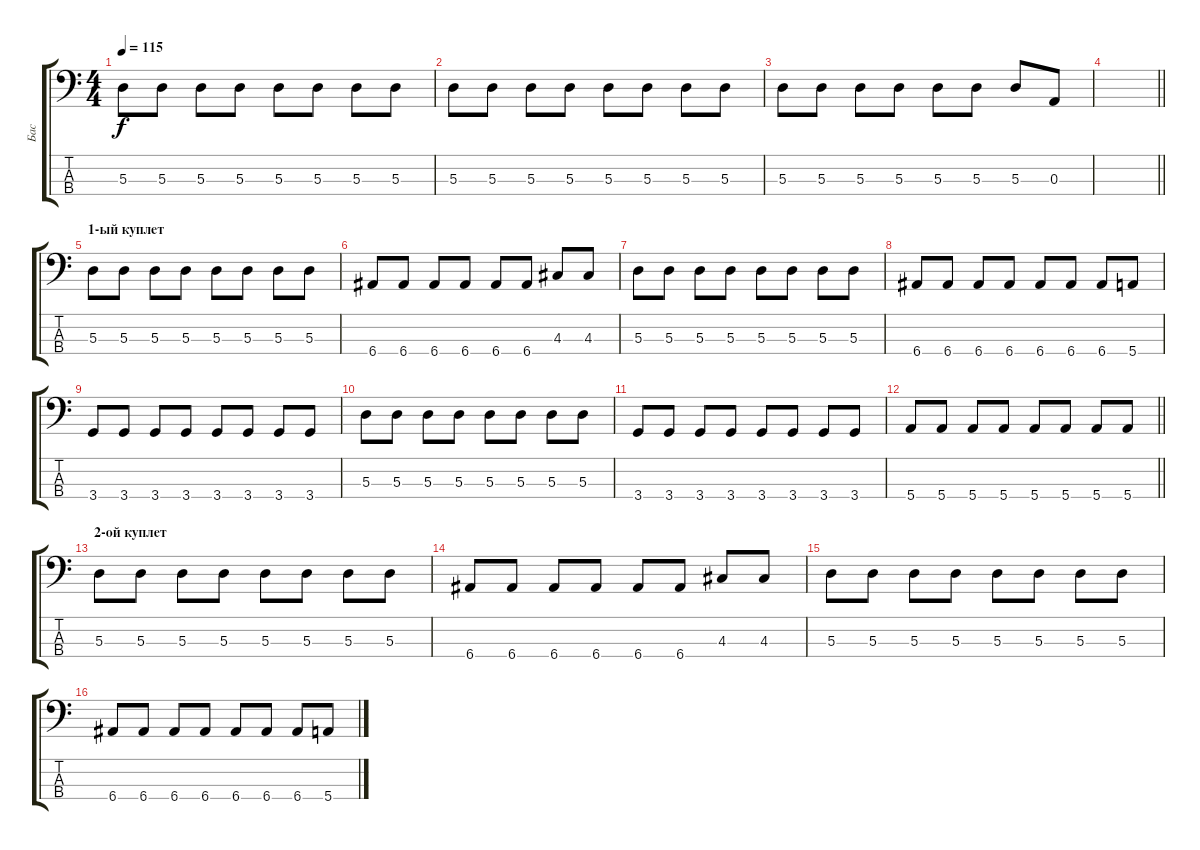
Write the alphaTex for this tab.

\track ("Бас" "Бас") {instrument electricbasspick}
\staff {score tabs}
\tuning (G2 D2 A1 E1) {hide}
\ts (4 4)
\tempo 115
\clef f4
\ks c
5.3.8{dy f} 5.3.8 5.3.8 5.3.8 5.3.8 5.3.8 5.3.8 5.3.8 |
5.3.8 5.3.8 5.3.8 5.3.8 5.3.8 5.3.8 5.3.8 5.3.8 |
5.3.8 5.3.8 5.3.8 5.3.8 5.3.8 5.3.8 5.3.8 0.3.8 |
\barLineRight lightlight
|
\section ("" "1-ый куплет")
5.3.8 5.3.8 5.3.8 5.3.8 5.3.8 5.3.8 5.3.8 5.3.8 |
6.4.8 6.4.8 6.4.8 6.4.8 6.4.8 6.4.8 4.3.8 4.3.8 |
5.3.8 5.3.8 5.3.8 5.3.8 5.3.8 5.3.8 5.3.8 5.3.8 |
6.4.8 6.4.8 6.4.8 6.4.8 6.4.8 6.4.8 6.4.8 5.4.8 |
3.4.8 3.4.8 3.4.8 3.4.8 3.4.8 3.4.8 3.4.8 3.4.8 |
5.3.8 5.3.8 5.3.8 5.3.8 5.3.8 5.3.8 5.3.8 5.3.8 |
3.4.8 3.4.8 3.4.8 3.4.8 3.4.8 3.4.8 3.4.8 3.4.8 |
\barLineRight lightlight
5.4.8 5.4.8 5.4.8 5.4.8 5.4.8 5.4.8 5.4.8 5.4.8 |
\section ("" "2-ой куплет")
5.3.8 5.3.8 5.3.8 5.3.8 5.3.8 5.3.8 5.3.8 5.3.8 |
6.4.8 6.4.8 6.4.8 6.4.8 6.4.8 6.4.8 4.3.8 4.3.8 |
5.3.8 5.3.8 5.3.8 5.3.8 5.3.8 5.3.8 5.3.8 5.3.8 |
6.4.8 6.4.8 6.4.8 6.4.8 6.4.8 6.4.8 6.4.8 5.4.8
